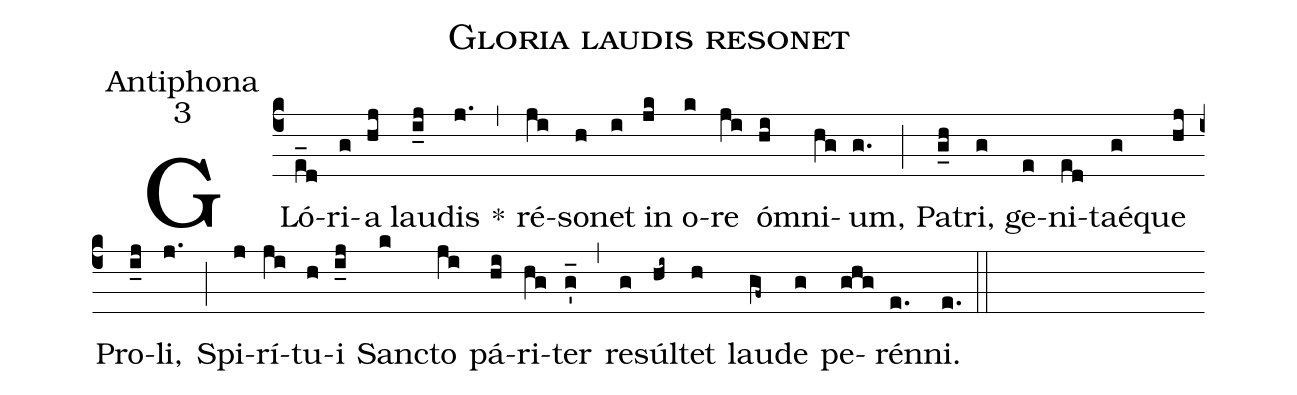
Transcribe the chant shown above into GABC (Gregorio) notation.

name:Gloria laudis resonet;
office-part:Antiphona;
mode:3;
%%
(c4) GLó(e_d)ri(g)a(hj) lau(i_j)dis(j.) *(,) ré(ji)so(h)net(i) in(jk) o(k)re(ji) ó(hi)mni(hg)um,(g.) (;) Pa(g_h)tri,(g) ge(e)ni(ed)taé(g)que(hj) Pro(i_j)li,(j.) (;) Spi(j)rí(ji)tu(h)i(i_j) San(k)cto(ji) pá(hi)ri(hg)ter(g'_) (,) re(g)súl(hi~)tet(h) lau(gf~)de(g) pe(ghg)rén(e.)ni.(e.) (::)
